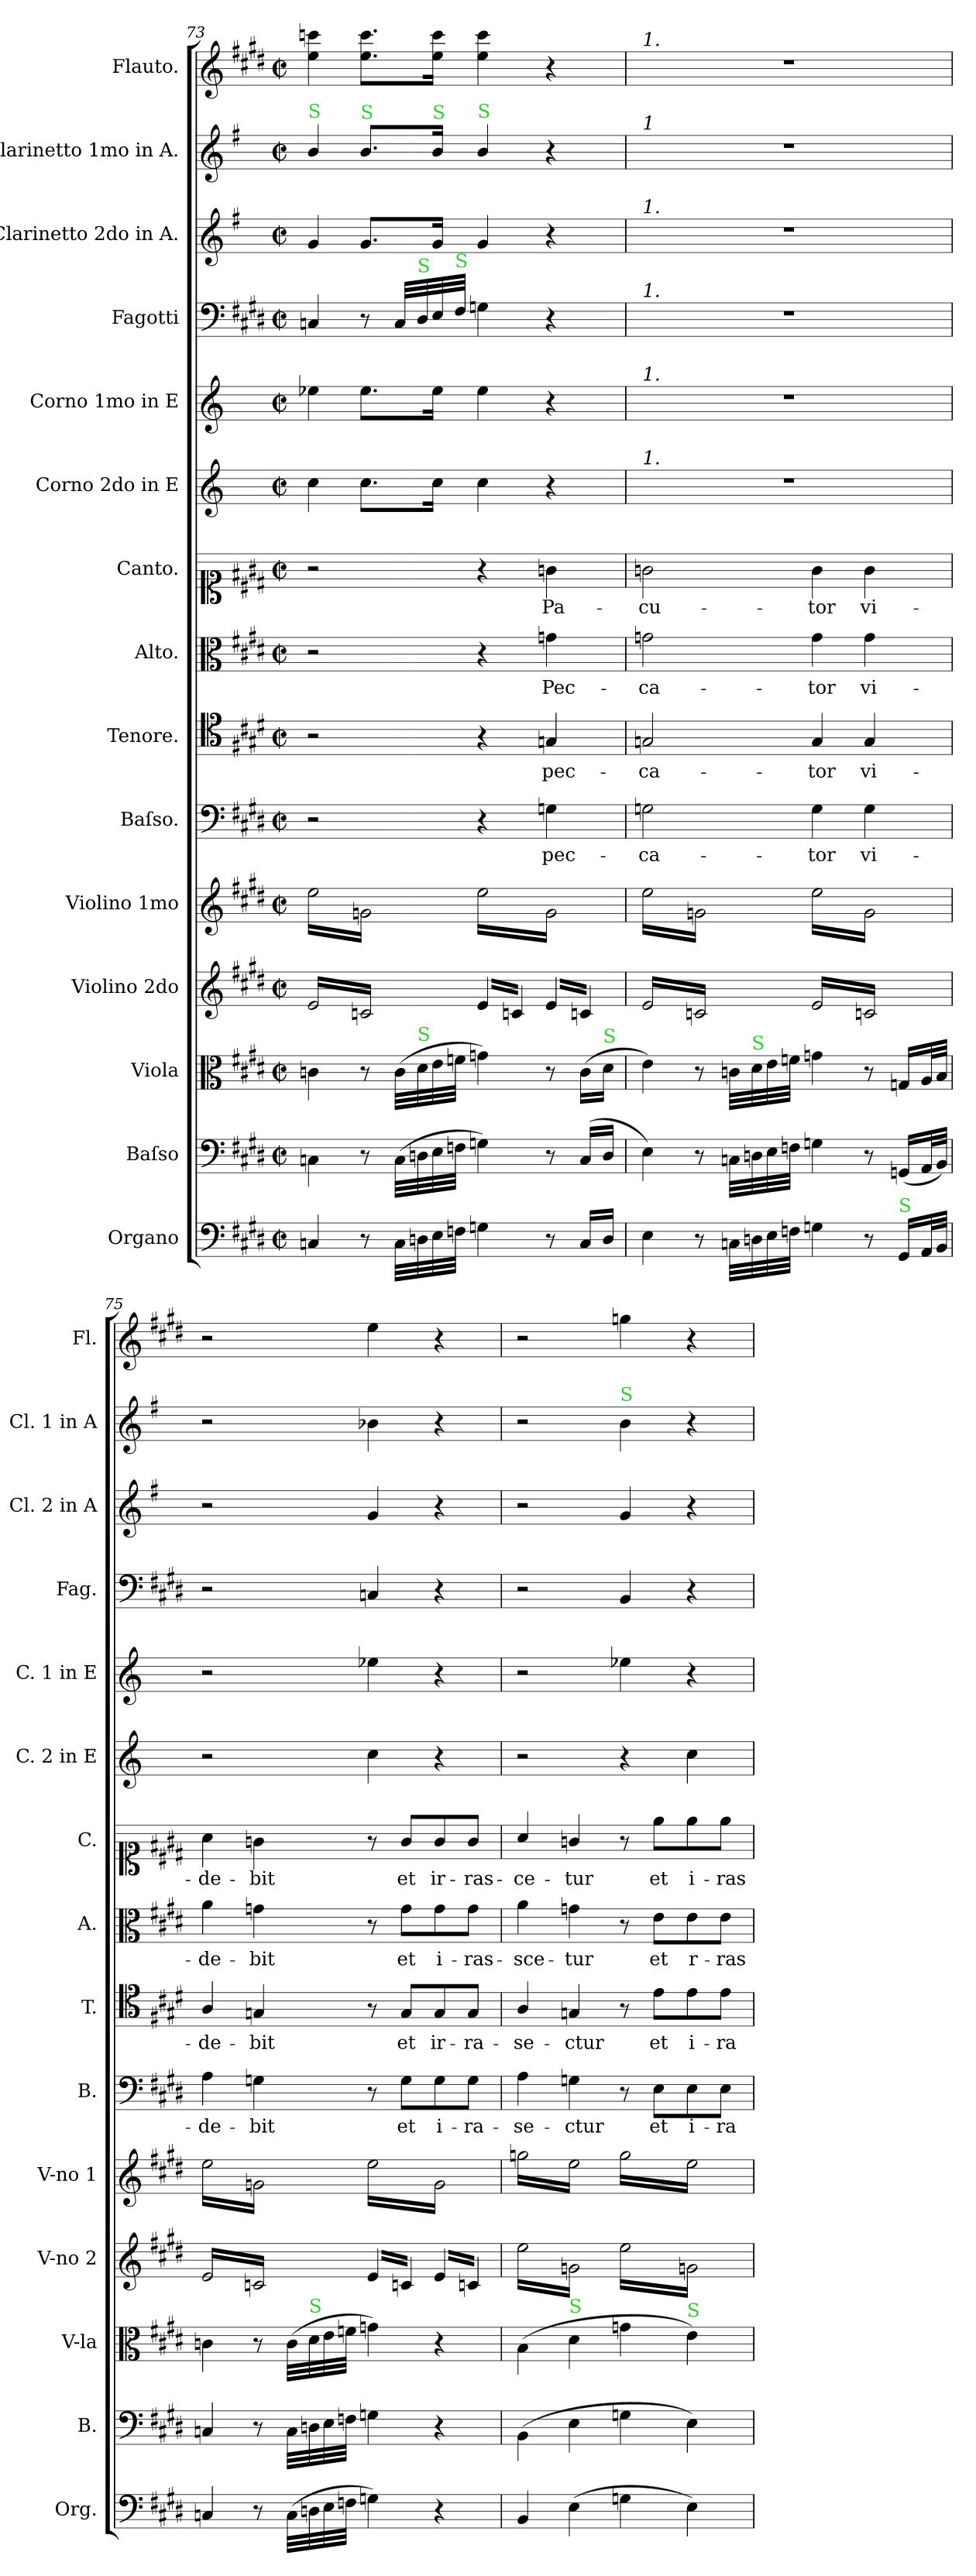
**kern	**kern	**kern	**kern	**kern	**kern	**text	**kern	**text	**kern	**text	**kern	**text	**kern	**kern	**kern	**kern	**kern	**kern
*part15	*part14	*part13	*part12	*part11	*part10	*part10	*part9	*part9	*part8	*part8	*part7	*part7	*part6	*part5	*part4	*part3	*part2	*part1
*staff15	*staff14	*staff13	*staff12	*staff11	*staff10	*staff10	*staff9	*staff9	*staff8	*staff8	*staff7	*staff7	*staff6	*staff5	*staff4	*staff3	*staff2	*staff1
*I"Organo	*I"Baſso	*I"Viola	*I"Violino 2do	*I"Violino 1mo	*I"Baſso.	*	*I"Tenore.	*	*I"Alto.	*	*I"Canto.	*	*I"Corno 2do in E	*I"Corno 1mo in E	*I"Fagotti	*I"Clarinetto 2do in A.	*I"Clarinetto 1mo in A.	*I"Flauto.
*I'Org.	*I'B.	*I'V-la	*I'V-no 2	*I'V-no 1	*I'B.	*	*I'T.	*	*I'A.	*	*I'C.	*	*I'C. 2 in E	*I'C. 1 in E	*I'Fag.	*I'Cl. 2 in A	*I'Cl. 1 in A	*I'Fl.
*clefF4	*clefF4	*clefC3	*clefG2	*clefG2	*clefF4	*	*clefC4	*	*clefC3	*	*clefC1	*	*clefG2	*clefG2	*clefF4	*clefG2	*clefG2	*clefG2
*	*	*	*	*	*	*	*	*	*	*	*	*	*ITrd5c8	*ITrd5c8	*	*ITrd2c3	*ITrd2c3	*
*k[f#c#g#d#]	*k[f#c#g#d#]	*k[f#c#g#d#]	*k[f#c#g#d#]	*k[f#c#g#d#]	*k[f#c#g#d#]	*	*k[f#c#g#d#]	*	*k[f#c#g#d#]	*	*k[f#c#g#d#]	*	*k[f#c#g#d#]	*k[f#c#g#d#]	*k[f#c#g#d#]	*k[f#c#g#d#]	*k[f#c#g#d#]	*k[f#c#g#d#]
*M2/2	*M2/2	*M2/2	*M2/2	*M2/2	*M2/2	*	*M2/2	*	*M2/2	*	*M2/2	*	*M2/2	*M2/2	*M2/2	*M2/2	*M2/2	*M2/2
*met(c|)	*met(c|)	*met(c|)	*met(c|)	*met(c|)	*met(c|)	*	*met(c|)	*	*met(c|)	*	*met(c|)	*	*met(c|)	*met(c|)	*met(c|)	*met(c|)	*met(c|)	*met(c|)
=73	=73	=73	=73	=73	=73	=73	=73	=73	=73	=73	=73	=73	=73	=73	=73	=73	=73	=73
!	!	!	!	!	!	!	!	!	!	!	!	!	!	!	!	!	!LO:TX:a:color=limegreen:t=S	!
*	*	*	*tremolo	*	*	*	*	*	*	*	*	*	*	*	*	*	*	*
*	*	*	*	*tremolo	*	*	*	*	*	*	*	*	*	*	*	*	*	*
4Cn/	4Cn\	4cn\	16e/LL	16ee\LL	2r	.	2r	.	2r	.	2r	.	4e\	4gn\	4Cn/	4e/	4g#/	4ee\ 4cccn\
.	.	.	16cn/	16g\	.	.	.	.	.	.	.	.	.	.	.	.	.	.
.	.	.	16e/	16ee\	.	.	.	.	.	.	.	.	.	.	.	.	.	.
.	.	.	16cn/	16g\	.	.	.	.	.	.	.	.	.	.	.	.	.	.
!	!	!	!	!	!	!	!	!	!	!	!	!	!	!	!	!	!LO:TX:a:color=limegreen:t=S	!
8r	8r	8r	16e/	16ee\	.	.	.	.	.	.	.	.	8.e\L	8.g\L	8r	8.e/L	8.g#/L	8.ee\ 8.ccc\L
.	.	.	16cn/	16g\	.	.	.	.	.	.	.	.	.	.	.	.	.	.
32C\LLL	(32C\LLL	(32c\LLL	16e/	16ee\	.	.	.	.	.	.	.	.	.	.	32C/LLL	.	.	.
!	!	!	!	!	!	!	!	!	!	!	!	!	!	!	!LO:TX:a:color=limegreen:t=S	!	!	!
!	!	!LO:TX:a:color=limegreen:t=S	!	!	!	!	!	!	!	!	!	!	!	!	!	!	!	!
32Dn\	32Dn\	32d#\	.	.	.	.	.	.	.	.	.	.	.	.	32D#/	.	.	.
!	!	!	!	!	!	!	!	!	!	!	!	!	!	!	!	!	!LO:TX:a:color=limegreen:t=S	!
32E\	32E\	32e\	16cn/JJ	16g\JJ	.	.	.	.	.	.	.	.	16e\Jk	16g\Jk	32E/	16e/Jk	16g#/Jk	16ee\ 16ccc\Jk
!	!	!	!	!	!	!	!	!	!	!	!	!	!	!	!LO:TX:a:color=limegreen:t=S	!	!	!
32Fn\JJJ	32Fn\JJJ	32fn\JJJ	.	.	.	.	.	.	.	.	.	.	.	.	32F#/JJJ	.	.	.
!	!	!	!	!	!	!	!	!	!	!	!	!	!	!	!	!	!LO:TX:a:color=limegreen:t=S	!
4Gn\	4Gn\)	4gn\)	16e/LL	16ee\LL	4r	.	4r	.	4r	.	4r	.	4e\	4g\	4Gn\	4e/	4g#/	4ee\ 4ccc\
.	.	.	16cn/	16g\	.	.	.	.	.	.	.	.	.	.	.	.	.	.
.	.	.	16e/	16ee\	.	.	.	.	.	.	.	.	.	.	.	.	.	.
.	.	.	16cn/JJ	16g\	.	.	.	.	.	.	.	.	.	.	.	.	.	.
8r	8r	8r	16e/LL	16ee\	4Gn\	pec-	4Gn/	pec-	4gn\	Pec-	4gn\	Pa-	4r	4r	4r	4r	4r	4r
.	.	.	16cn/	16g\	.	.	.	.	.	.	.	.	.	.	.	.	.	.
16C/LL	(16C/LL	(16c\LL	16e/	16ee\	.	.	.	.	.	.	.	.	.	.	.	.	.	.
!	!	!LO:TX:a:color=limegreen:t=S	!	!	!	!	!	!	!	!	!	!	!	!	!	!	!	!
16D/JJ	16D/JJ	16d#\JJ	16cn/JJ	16g\JJ	.	.	.	.	.	.	.	.	.	.	.	.	.	.
=74	=74	=74	=74	=74	=74	=74	=74	=74	=74	=74	=74	=74	=74	=74	=74	=74	=74	=74
!	!	!	!	!	!	!	!	!	!	!	!	!	!	!	!	!	!	!LO:TX:a:i:t=1.
!	!	!	!	!	!	!	!	!	!	!	!	!	!	!	!	!	!LO:TX:a:i:t=1	!
!	!	!	!	!	!	!	!	!	!	!	!	!	!	!	!	!LO:TX:a:i:t=1.	!	!
!	!	!	!	!	!	!	!	!	!	!	!	!	!	!	!LO:TX:a:i:t=1.	!	!	!
!	!	!	!	!	!	!	!	!	!	!	!	!	!	!LO:TX:a:i:t=1.	!	!	!	!
!	!	!	!	!	!	!	!	!	!	!	!	!	!LO:TX:a:i:t=1.	!	!	!	!	!
4E\	4E\)	4e\)	16e/LL	16ee\LL	2Gn\	-ca-	2Gn/	-ca-	2gn\	-ca-	2gn\	-cu-	1r	1r	1r	1r	1r	1r
.	.	.	16cn/	16g\	.	.	.	.	.	.	.	.	.	.	.	.	.	.
.	.	.	16e/	16ee\	.	.	.	.	.	.	.	.	.	.	.	.	.	.
.	.	.	16cn/	16g\	.	.	.	.	.	.	.	.	.	.	.	.	.	.
8r	8r	8r	16e/	16ee\	.	.	.	.	.	.	.	.	.	.	.	.	.	.
.	.	.	16cn/	16g\	.	.	.	.	.	.	.	.	.	.	.	.	.	.
32Cn\LLL	32Cn\LLL	32cn\LLL	16e/	16ee\	.	.	.	.	.	.	.	.	.	.	.	.	.	.
!	!	!LO:TX:a:color=limegreen:t=S	!	!	!	!	!	!	!	!	!	!	!	!	!	!	!	!
32Dn\	32Dn\	32d#\	.	.	.	.	.	.	.	.	.	.	.	.	.	.	.	.
32E\	32E\	32e\	16cn/JJ	16g\JJ	.	.	.	.	.	.	.	.	.	.	.	.	.	.
32Fn\JJJ	32Fn\JJJ	32fn\JJJ	.	.	.	.	.	.	.	.	.	.	.	.	.	.	.	.
4Gn\	4Gn\	4gn\	16e/LL	16ee\LL	4G\	-tor	4G/	-tor	4g\	-tor	4g\	-tor	.	.	.	.	.	.
.	.	.	16cn/	16g\	.	.	.	.	.	.	.	.	.	.	.	.	.	.
.	.	.	16e/	16ee\	.	.	.	.	.	.	.	.	.	.	.	.	.	.
.	.	.	16cn/	16g\	.	.	.	.	.	.	.	.	.	.	.	.	.	.
8r	8r	8r	16e/	16ee\	4G\	vi-	4G/	vi-	4g\	vi-	4g\	vi-	.	.	.	.	.	.
.	.	.	16cn/	16g\	.	.	.	.	.	.	.	.	.	.	.	.	.	.
!LO:TX:a:color=limegreen:t=S	!	!	!	!	!	!	!	!	!	!	!	!	!	!	!	!	!	!
16GG#/LL	(16GGn/LL	16Gn/LL	16e/	16ee\	.	.	.	.	.	.	.	.	.	.	.	.	.	.
32AA/L	32AA/L	32A/L	16cn/JJ	16g\JJ	.	.	.	.	.	.	.	.	.	.	.	.	.	.
32BB/JJJ	32BB/JJJ)	32B/JJJ	.	.	.	.	.	.	.	.	.	.	.	.	.	.	.	.
=75	=75	=75	=75	=75	=75	=75	=75	=75	=75	=75	=75	=75	=75	=75	=75	=75	=75	=75
4Cn/	4Cn/	4cn\	16e/LL	16ee\LL	4A\	-de-	4A/	-de-	4a\	-de-	4a\	-de-	2r	2r	2r	2r	2r	2r
.	.	.	16cn/	16g\	.	.	.	.	.	.	.	.	.	.	.	.	.	.
.	.	.	16e/	16ee\	.	.	.	.	.	.	.	.	.	.	.	.	.	.
.	.	.	16cn/	16g\	.	.	.	.	.	.	.	.	.	.	.	.	.	.
8r	8r	8r	16e/	16ee\	4Gn\	-bit	4Gn/	-bit	4gn\	-bit	4gn\	-bit	.	.	.	.	.	.
.	.	.	16cn/	16g\	.	.	.	.	.	.	.	.	.	.	.	.	.	.
(32C\LLL	32C\LLL	(32c\LLL	16e/	16ee\	.	.	.	.	.	.	.	.	.	.	.	.	.	.
!	!	!LO:TX:a:color=limegreen:t=S	!	!	!	!	!	!	!	!	!	!	!	!	!	!	!	!
32Dn\	32Dn\	32d#\	.	.	.	.	.	.	.	.	.	.	.	.	.	.	.	.
32E\	32E\	32e\	16cn/JJ	16g\JJ	.	.	.	.	.	.	.	.	.	.	.	.	.	.
32Fn\JJJ	32Fn\JJJ	32fn\JJJ	.	.	.	.	.	.	.	.	.	.	.	.	.	.	.	.
4Gn\)	4Gn\	4gn\)	16e/LL	16ee\LL	8r	.	8r	.	8r	.	8r	.	4e\	4gn\	4Cn/	4e/	4gn\	4ee\
.	.	.	16cn/	16g\	.	.	.	.	.	.	.	.	.	.	.	.	.	.
.	.	.	16e/	16ee\	8G\L	et	8G/L	et	8g\L	et	8g/L	et	.	.	.	.	.	.
.	.	.	16cn/JJ	16g\	.	.	.	.	.	.	.	.	.	.	.	.	.	.
4r	4r	4r	16e/LL	16ee\	8G\	i-	8G/	ir-	8g\	i-	8g/	ir-	4r	4r	4r	4r	4r	4r
.	.	.	16cn/	16g\	.	.	.	.	.	.	.	.	.	.	.	.	.	.
.	.	.	16e/	16ee\	8G\J	-ra-	8G/J	-ra-	8g\J	-ras-	8g/J	-ras-	.	.	.	.	.	.
.	.	.	16cn/JJ	16g\JJ	.	.	.	.	.	.	.	.	.	.	.	.	.	.
=76	=76	=76	=76	=76	=76	=76	=76	=76	=76	=76	=76	=76	=76	=76	=76	=76	=76	=76
4BB/	(4BB\	(4B\	16ee\LL	16ggn\LL	4A\	-se-	4A/	-se-	4a\	-sce-	4a/	-ce-	2r	2r	2r	2r	2r	2r
.	.	.	16gn\	16ee\	.	.	.	.	.	.	.	.	.	.	.	.	.	.
.	.	.	16ee\	16ggn\	.	.	.	.	.	.	.	.	.	.	.	.	.	.
.	.	.	16gn\	16ee\	.	.	.	.	.	.	.	.	.	.	.	.	.	.
!	!	!LO:TX:a:color=limegreen:t=S	!	!	!	!	!	!	!	!	!	!	!	!	!	!	!	!
(4E\	4E\	4d#\	16ee\	16ggn\	4Gn\	-ctur	4Gn/	-ctur	4gn\	-tur	4gn/	-tur	.	.	.	.	.	.
.	.	.	16gn\	16ee\	.	.	.	.	.	.	.	.	.	.	.	.	.	.
.	.	.	16ee\	16ggn\	.	.	.	.	.	.	.	.	.	.	.	.	.	.
.	.	.	16gn\JJ	16ee\JJ	.	.	.	.	.	.	.	.	.	.	.	.	.	.
!	!	!	!	!	!	!	!	!	!	!	!	!	!	!	!	!	!LO:TX:a:color=limegreen:t=S	!
4Gn\	4Gn\	4gn\	16ee\LL	16gg\LL	8r	.	8r	.	8r	.	8r	.	4r	4gn\	4BB/	4e/	4g#\	4ggn\
.	.	.	16gn\	16ee\	.	.	.	.	.	.	.	.	.	.	.	.	.	.
.	.	.	16ee\	16gg\	8E\L	et	8e\L	et	8e\L	et	8ee\L	et	.	.	.	.	.	.
.	.	.	16gn\	16ee\	.	.	.	.	.	.	.	.	.	.	.	.	.	.
!	!	!LO:TX:a:color=limegreen:t=S	!	!	!	!	!	!	!	!	!	!	!	!	!	!	!	!
4E\)	4E\)	4e\)	16ee\	16gg\	8E\	i-	8e\	i-	8e\	r-	8ee\	i-	4e\	4r	4r	4r	4r	4r
.	.	.	16gn\	16ee\	.	.	.	.	.	.	.	.	.	.	.	.	.	.
.	.	.	16ee\	16gg\	8E\J	-ra-	8e\J	-ra-	8e\J	-ras-	8ee\J	-ras-	.	.	.	.	.	.
.	.	.	16gn\JJ	16ee\JJ	.	.	.	.	.	.	.	.	.	.	.	.	.	.
*	*	*	*	*Xtremolo	*	*	*	*	*	*	*	*	*	*	*	*	*	*
*	*	*	*Xtremolo	*	*	*	*	*	*	*	*	*	*	*	*	*	*	*
.	.	.	.	.	.	.	.	.	.	.	.	.	.	.	.	.	.	.
.	.	.	.	.	.	.	.	.	.	.	.	.	.	.	.	.	.	.
.	.	.	.	.	.	.	.	.	.	.	.	.	.	.	.	.	.	.
.	.	.	.	.	.	.	.	.	.	.	.	.	.	.	.	.	.	.
=	=	=	=	=	=	=	=	=	=	=	=	=	=	=	=	=	=	=
*-	*-	*-	*-	*-	*-	*-	*-	*-	*-	*-	*-	*-	*-	*-	*-	*-	*-	*-
